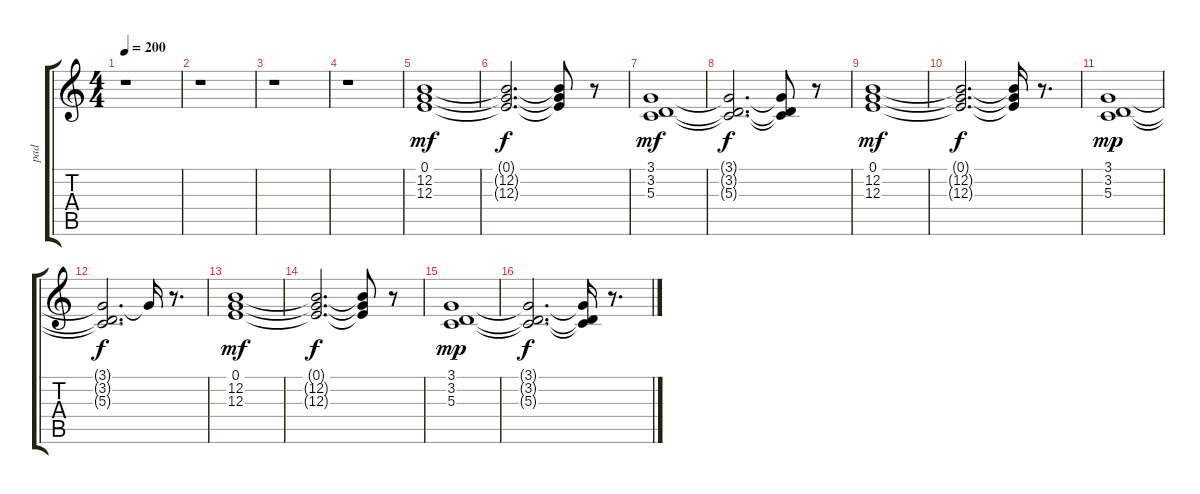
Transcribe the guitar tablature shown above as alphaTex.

\track ("pad" "pad") {instrument pad2warm}
\staff {score tabs}
\tuning (E4 B3 G3 D3 A2 E2) {hide}
\ts (4 4)
\tempo 200
\clef g2
\ks c
r.1{dy f} |
r.1 |
r.1 |
r.1 |
(0.1 12.2 12.3).1{dy mf} |
(0.1{t} 12.2{t} 12.3{t}).2{d dy f} (0.1{t} 12.2{t} 12.3{t}).8 r.8 |
(3.1 3.2 5.3).1{dy mf} |
(3.1{t} 3.2{t} 5.3{t}).2{d dy f} (3.1{t} 3.2{t} 5.3{t}).8 r.8 |
(0.1 12.2 12.3).1{dy mf} |
(0.1{t} 12.2{t} 12.3{t}).2{d dy f} (0.1{t} 12.2{t} 12.3{t}).16 r.8{d} |
(3.1 3.2 5.3).1{dy mp} |
(3.1{t} 3.2{t} 5.3{t}).2{d dy f} 3.1{t}.16 r.8{d} |
(0.1 12.2 12.3).1{dy mf} |
(0.1{t} 12.2{t} 12.3{t}).2{d dy f} (0.1{t} 12.2{t} 12.3{t}).8 r.8 |
(3.1 3.2 5.3).1{dy mp} |
(3.1{t} 3.2{t} 5.3{t}).2{d dy f} (3.1{t} 3.2{t} 5.3{t}).16 r.8{d}
